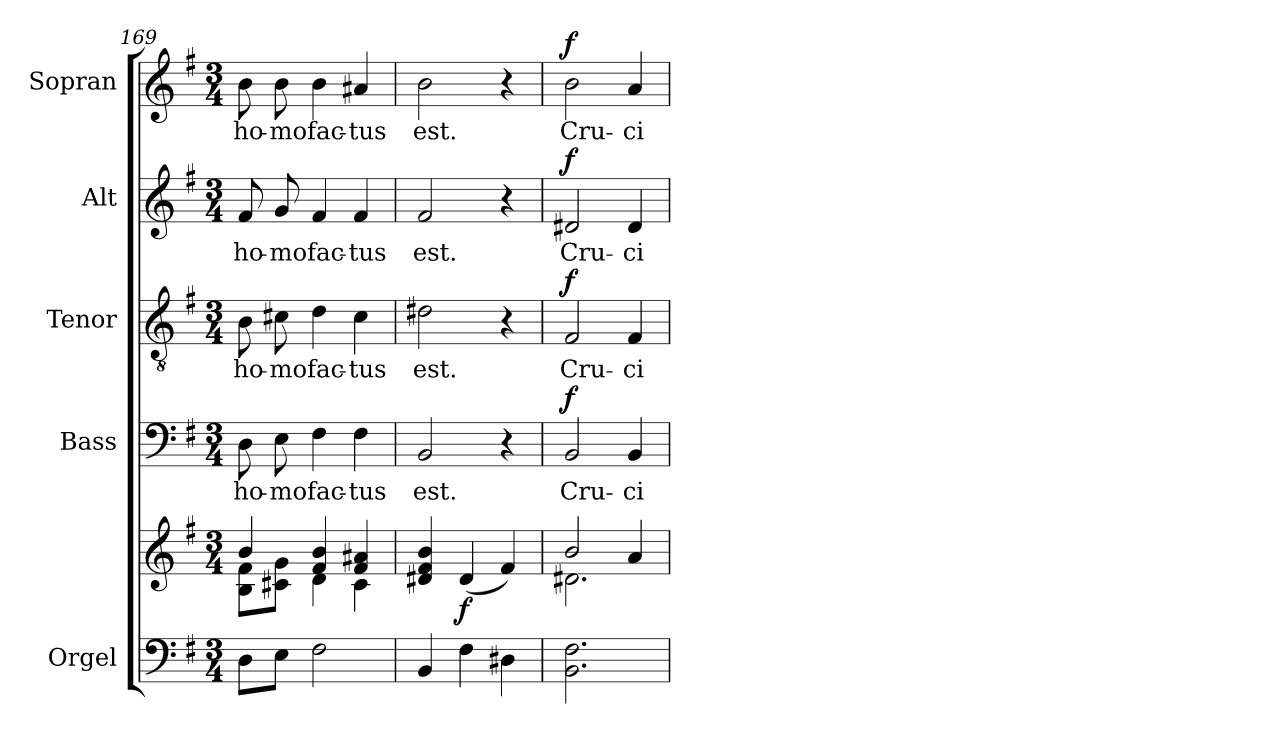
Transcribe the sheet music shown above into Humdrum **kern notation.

**kern	**kern	**dynam	**kern	**text	**dynam	**kern	**text	**dynam	**kern	**text	**dynam	**kern	**text	**dynam
*part5	*part5	*part5	*part4	*part4	*part4	*part3	*part3	*part3	*part2	*part2	*part2	*part1	*part1	*part1
*staff6	*staff5	*staff5/6	*staff4	*staff4	*staff4	*staff3	*staff3	*staff3	*staff2	*staff2	*staff2	*staff1	*staff1	*staff1
*I"Orgel	*	*	*I"Bass	*	*	*I"Tenor	*	*	*I"Alt	*	*	*I"Sopran	*	*
*I'Org.	*	*	*I'B.	*	*	*I'T.	*	*	*I'A.	*	*	*I'S.	*	*
!!LO:PB:g=z
*clefF4	*clefG2	*	*clefF4	*	*	*clefGv2	*	*	*clefG2	*	*	*clefG2	*	*
*k[f#]	*k[f#]	*	*k[f#]	*	*	*k[f#]	*	*	*k[f#]	*	*	*k[f#]	*	*
*G:	*G:	*	*G:	*	*	*G:	*	*	*G:	*	*	*G:	*	*
*M3/4	*M3/4	*	*M3/4	*	*	*M3/4	*	*	*M3/4	*	*	*M3/4	*	*
=169	=169	=169	=169	=169	=169	=169	=169	=169	=169	=169	=169	=169	=169	=169
*	*^	*	*	*	*	*	*	*	*	*	*	*	*	*
8D\L	4b/	8B\ 8f#\L	.	8D\	ho-	.	8B\	ho-	.	8f#/	ho-	.	8b\	ho-	.
8E\J	.	8c#X\ 8g\J	.	8E\	-mo	.	8c#X\	-mo	.	8g/	-mo	.	8b\	-mo	.
2F#\	4f#/ 4b/	4d\	.	4F#\	fac-	.	4d\	fac-	.	4f#/	fac-	.	4b\	fac-	.
.	4f#/ 4a#X/	4c#\	.	4F#\	-tus	.	4c#\	-tus	.	4f#/	-tus	.	4a#X/	-tus	.
*	*v	*v	*	*	*	*	*	*	*	*	*	*	*	*	*
=170	=170	=170	=170	=170	=170	=170	=170	=170	=170	=170	=170	=170	=170	=170
4BB/	4d#X/ 4f#/ 4b/	.	2BB/	est.	.	2d#X\	est.	.	2f#/	est.	.	2b\	est.	.
!	!	!LO:DY:b	!	!	!	!	!	!	!	!	!	!	!	!
4F#\	(4d#/	f	.	.	.	.	.	.	.	.	.	.	.	.
4D#X\	4f#/)	.	4r	.	.	4r	.	.	4r	.	.	4r	.	.
=171	=171	=171	=171	=171	=171	=171	=171	=171	=171	=171	=171	=171	=171	=171
*	*^	*	*	*	*	*	*	*	*	*	*	*	*	*
!	!	!	!	!	!	!LO:DY:a	!	!	!LO:DY:a	!	!	!LO:DY:a	!	!	!LO:DY:a
2.BB\ 2.F#\	2b/	2.d#X\	.	2BB/	Cru-	f	2F#/	Cru-	f	2d#X/	Cru-	f	2b\	Cru-	f
.	4a/	.	.	4BB/	-ci-	.	4F#/	-ci-	.	4d#/	-ci-	.	4a/	-ci-	.
*	*v	*v	*	*	*	*	*	*	*	*	*	*	*	*	*
=	=	=	=	=	=	=	=	=	=	=	=	=	=	=
*-	*-	*-	*-	*-	*-	*-	*-	*-	*-	*-	*-	*-	*-	*-
